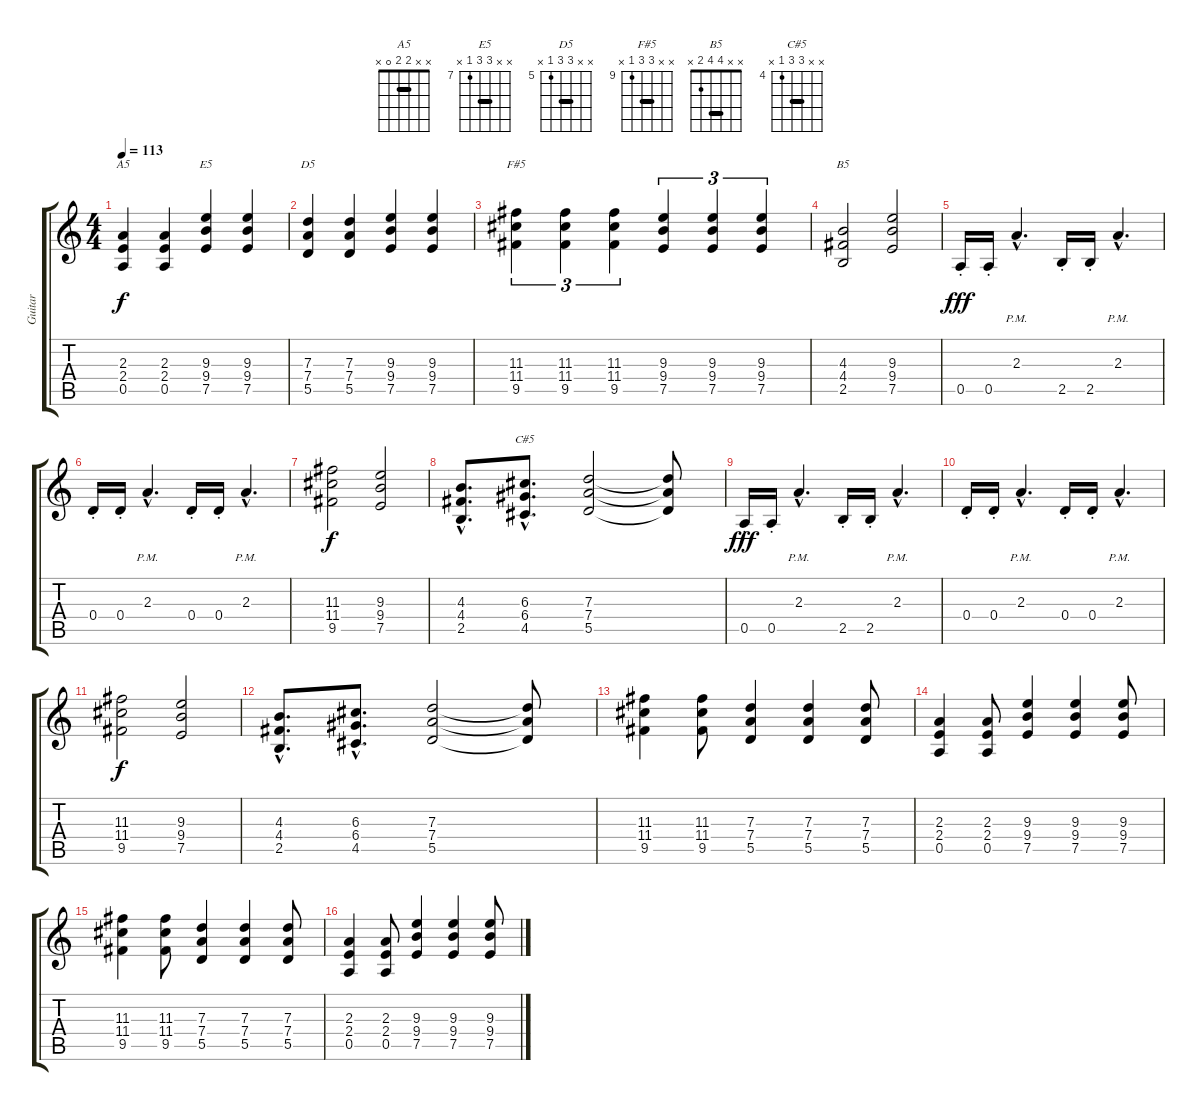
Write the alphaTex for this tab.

\track ("Guitar" "Guitar") {instrument overdrivenguitar}
\staff {score tabs}
\tuning (E4 B3 G3 D3 A2 E2) {hide}
\chord ("A5" x x 2 2 0 x) {barre 2}
\chord ("E5" x x 9 9 7 x) {firstfret 7 barre 9}
\chord ("D5" x x 7 7 5 x) {firstfret 5 barre 7}
\chord ("F#5" x x 11 11 9 x) {firstfret 9 barre 11}
\chord ("B5" x x 4 4 2 x) {barre 4}
\chord ("C#5" x x 6 6 4 x) {firstfret 4 barre 6}
\ts (4 4)
\tempo 113
\clef g2
\ks c
(2.3 2.4 0.5).4{ch "A5" dy f} (2.3 2.4 0.5).4 (9.3 9.4 7.5).4{ch "E5"} (9.3 9.4 7.5).4 |
(7.3 7.4 5.5).4{ch "D5"} (7.3 7.4 5.5).4 (9.3 9.4 7.5).4 (9.3 9.4 7.5).4 |
(11.3 11.4 9.5).4{tu (3 2) ch "F#5"} (11.3 11.4 9.5).4{tu (3 2)} (11.3 11.4 9.5).4{tu (3 2)} (9.3 9.4 7.5).4{tu (3 2)} (9.3 9.4 7.5).4{tu (3 2)} (9.3 9.4 7.5).4{tu (3 2)} |
(4.3 4.4 2.5).2{ch "B5"} (9.3 9.4 7.5).2 |
0.5{st}.16{dy fff} 0.5{st}.16 2.3{hac pm}.4{d} 2.5{st}.16 2.5{st}.16 2.3{hac pm}.4{d} |
0.4{st}.16 0.4{st}.16 2.3{hac pm}.4{d} 0.4{st}.16 0.4{st}.16 2.3{hac pm}.4{d} |
(11.3 11.4 9.5).2{dy f} (9.3 9.4 7.5).2 |
(4.3{hac} 4.4{hac} 2.5{hac}).8{d} (6.3{hac} 6.4{hac} 4.5{hac}).8{d ch "C#5"} (7.3 7.4 5.5).2 (7.3{t} 7.4{t} 5.5{t}).8 |
0.5{st}.16{dy fff} 0.5{st}.16 2.3{hac pm}.4{d} 2.5{st}.16 2.5{st}.16 2.3{hac pm}.4{d} |
0.4{st}.16 0.4{st}.16 2.3{hac pm}.4{d} 0.4{st}.16 0.4{st}.16 2.3{hac pm}.4{d} |
(11.3 11.4 9.5).2{dy f} (9.3 9.4 7.5).2 |
(4.3{hac} 4.4{hac} 2.5{hac}).8{d} (6.3{hac} 6.4{hac} 4.5{hac}).8{d} (7.3 7.4 5.5).2 (7.3{t} 7.4{t} 5.5{t}).8 |
(11.3 11.4 9.5).4 (11.3 11.4 9.5).8 (7.3 7.4 5.5).4 (7.3 7.4 5.5).4 (7.3 7.4 5.5).8 |
(2.3 2.4 0.5).4 (2.3 2.4 0.5).8 (9.3 9.4 7.5).4 (9.3 9.4 7.5).4 (9.3 9.4 7.5).8 |
(11.3 11.4 9.5).4 (11.3 11.4 9.5).8 (7.3 7.4 5.5).4 (7.3 7.4 5.5).4 (7.3 7.4 5.5).8 |
(2.3 2.4 0.5).4 (2.3 2.4 0.5).8 (9.3 9.4 7.5).4 (9.3 9.4 7.5).4 (9.3 9.4 7.5).8
